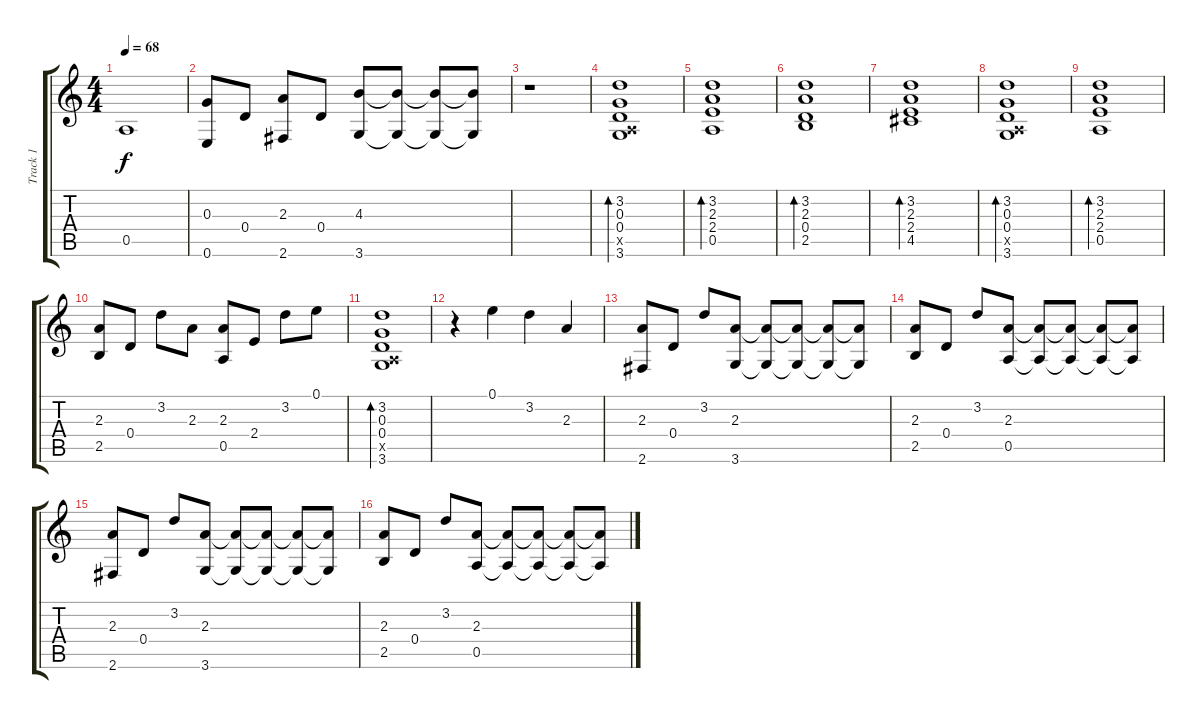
\track ("Track 1" "Track 1") {instrument acousticguitarsteel}
\staff {score tabs}
\tuning (E4 B3 G3 D3 A2 E2) {hide}
\ts (4 4)
\tempo 68
\clef g2
\ks c
0.5.1{dy f} |
(0.3 0.6).8 0.4.8 (2.3 2.6).8 0.4.8 (4.3 3.6).8 (4.3{t} 3.6{t}).8 (4.3{t} 3.6{t}).8 (4.3{t} 3.6{t}).8 |
r.1 |
(3.2 0.3 0.4 0.5{x} 3.6).1{bd 120} |
(3.2 2.3 2.4 0.5).1{bd 120} |
(3.2 2.3 0.4 2.5).1{bd 120} |
(3.2 2.3 2.4 4.5).1{bd 120} |
(3.2 0.3 0.4 0.5{x} 3.6).1{bd 120} |
(3.2 2.3 2.4 0.5).1{bd 120} |
(2.3 2.5).8 0.4.8 3.2.8 2.3.8 (2.3 0.5).8 2.4.8 3.2.8 0.1.8 |
(3.2 0.3 0.4 0.5{x} 3.6).1{bd 120} |
r.4 0.1.4 3.2.4 2.3.4 |
(2.3 2.6).8 0.4.8 3.2.8 (2.3 3.6).8 (2.3{t} 3.6{t}).8 (2.3{t} 3.6{t}).8 (2.3{t} 3.6{t}).8 (2.3{t} 3.6{t}).8 |
(2.3 2.5).8 0.4.8 3.2.8 (2.3 0.5).8 (2.3{t} 0.5{t}).8 (2.3{t} 0.5{t}).8 (2.3{t} 0.5{t}).8 (2.3{t} 0.5{t}).8 |
(2.3 2.6).8 0.4.8 3.2.8 (2.3 3.6).8 (2.3{t} 3.6{t}).8 (2.3{t} 3.6{t}).8 (2.3{t} 3.6{t}).8 (2.3{t} 3.6{t}).8 |
(2.3 2.5).8 0.4.8 3.2.8 (2.3 0.5).8 (2.3{t} 0.5{t}).8 (2.3{t} 0.5{t}).8 (2.3{t} 0.5{t}).8 (2.3{t} 0.5{t}).8
